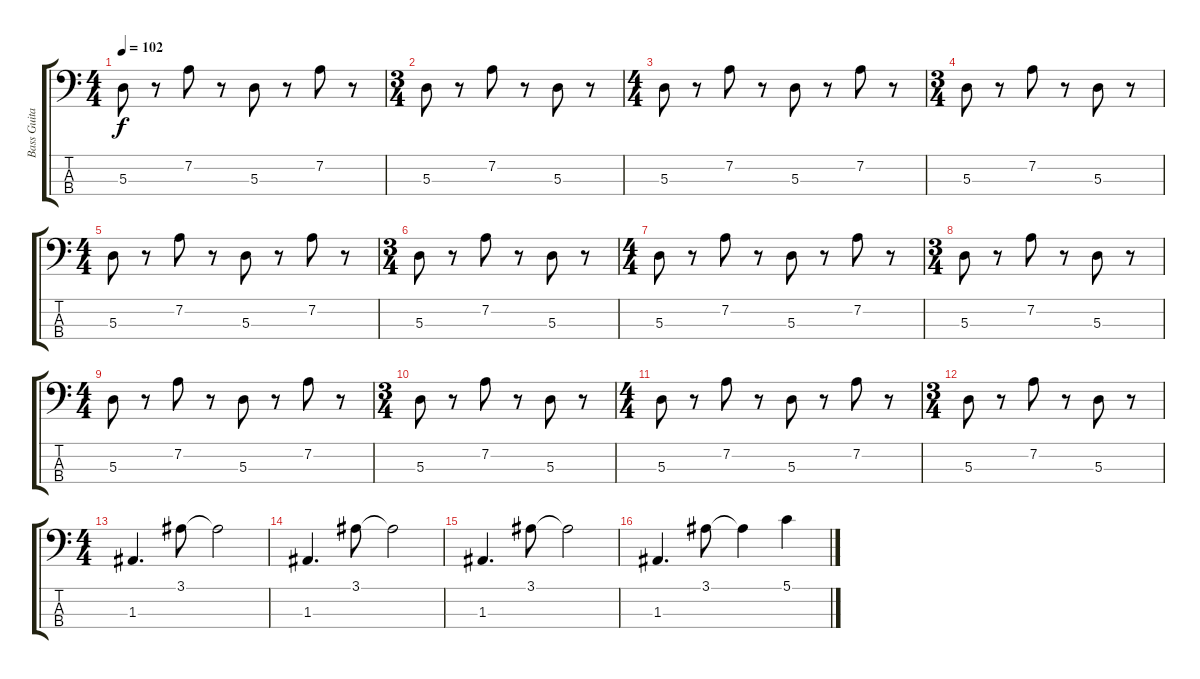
\track ("Bass Guitar" "Bass Guita") {instrument electricbassfinger}
\staff {score tabs}
\tuning (G2 D2 A1 E1) {hide}
\ts (4 4)
\tempo 102
\clef f4
\ks c
5.3.8{dy f} r.8 7.2.8 r.8 5.3.8 r.8 7.2.8 r.8 |
\ts (3 4)
5.3.8 r.8 7.2.8 r.8 5.3.8 r.8 |
\ts (4 4)
5.3.8 r.8 7.2.8 r.8 5.3.8 r.8 7.2.8 r.8 |
\ts (3 4)
5.3.8 r.8 7.2.8 r.8 5.3.8 r.8 |
\ts (4 4)
5.3.8 r.8 7.2.8 r.8 5.3.8 r.8 7.2.8 r.8 |
\ts (3 4)
5.3.8 r.8 7.2.8 r.8 5.3.8 r.8 |
\ts (4 4)
5.3.8 r.8 7.2.8 r.8 5.3.8 r.8 7.2.8 r.8 |
\ts (3 4)
5.3.8 r.8 7.2.8 r.8 5.3.8 r.8 |
\ts (4 4)
5.3.8 r.8 7.2.8 r.8 5.3.8 r.8 7.2.8 r.8 |
\ts (3 4)
5.3.8 r.8 7.2.8 r.8 5.3.8 r.8 |
\ts (4 4)
5.3.8 r.8 7.2.8 r.8 5.3.8 r.8 7.2.8 r.8 |
\ts (3 4)
5.3.8 r.8 7.2.8 r.8 5.3.8 r.8 |
\ts (4 4)
1.3.4{d} 3.1.8 3.1{t}.2 |
1.3.4{d} 3.1.8 3.1{t}.2 |
1.3.4{d} 3.1.8 3.1{t}.2 |
1.3.4{d} 3.1.8 3.1{t}.4 5.1.4
